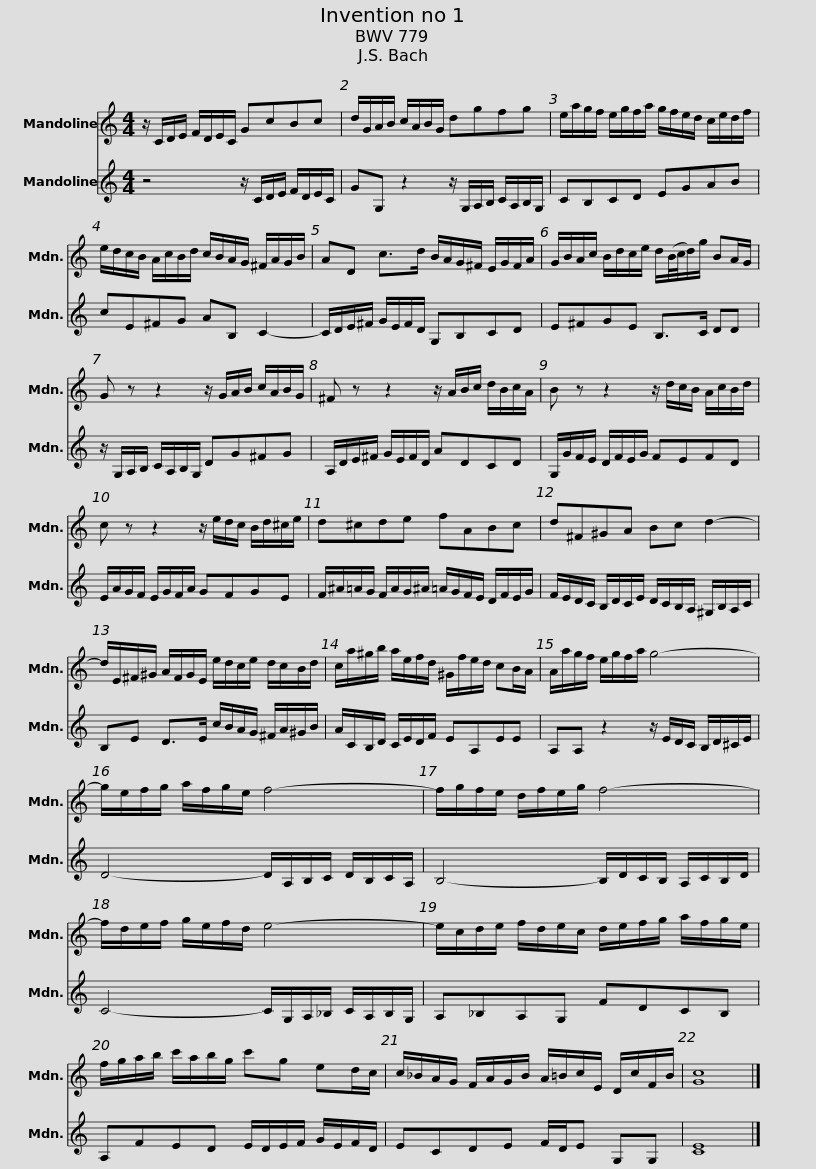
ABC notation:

X:1
%%score 1 2
L:1/8
M:4/4
I:linebreak $
K:C
V:1 treble
V:2 treble
V:1
 z/ C/D/E/ F/D/E/C/ GcBc | d/G/A/B/ c/A/B/G/ dgfg |$ e/a/g/f/ e/g/f/a/ g/f/e/d/ c/e/d/f/ | e/d/c/B/ A/c/B/d/ c/B/A/G/ ^F/A/G/B/ | AD c>d B/A/G/^F/ E/G/F/A/ |$ %5
 G/B/A/c/ B/d/c/e/ d/(B/4c/4d/)g/ BA/G/ | G z z2 z/ G/A/B/ c/A/B/G/ |$ ^F z z2 z/ A/B/c/ d/B/c/A/ | B z z2 z/ d/c/B/ A/c/B/d/ | c z z2 z/ e/d/c/ B/d/^c/e/ |$ %10
 d^cde fABc | d^F^GA Bc d2- |$ d/E/^F/^G/ A/F/G/E/ e/d/c/e/ d/c/B/d/ | c/a/^g/b/ a/e/f/d/ ^G/f/e/d/ cB/A/ |$ A/a/g/f/ e/g/f/a/ g4- | %15
 g/e/f/g/ a/f/g/e/ f4- |$ f/g/f/e/ d/f/e/g/ f4- | f/d/e/f/ g/e/f/d/ e4- |$ e/c/d/e/ f/d/e/c/ d/e/f/g/ a/f/g/e/ | f/g/a/b/ c'/a/b/g/ c'g ed/c/ |$ %20
 c/_B/A/G/ F/A/G/B/ A/=B/c/E/ D/c/F/B/ | [Gc]8 |] %22
V:2
 z4 z/ C/D/E/ F/D/E/C/ | GG, z2 z/ G,/A,/B,/ C/A,/B,/G,/ |$ CB,CD EGAB | cE^FG AB, C2- | C/D/E/^F/ G/E/F/D/ G,B,CD |$ %5
 E^FGE B,>C DD | z/ G,/A,/B,/ C/A,/B,/G,/ DG^FG |$ A,/D/E/^F/ G/E/F/D/ ADCD | G,/G/F/E/ D/F/E/G/ FEFD | E/A/G/F/ E/G/F/A/ GFGE |$ %10
 F/^A/=A/G/ F/A/G/^A/ =A/G/F/E/ D/F/E/G/ | F/E/D/C/ B,/D/C/E/ D/C/B,/A,/ ^G,/B,/A,/C/ |$ B,E D>E c/B/A/G/ ^F/A/^G/B/ | A/C/B,/D/ C/E/D/F/ EA,EE |$ A,A, z2 z/ E/D/C/ B,/D/^C/E/ | %15
 D4- D/A,/B,/C/ D/B,/C/A,/ |$ B,4- B,/D/C/B,/ A,/C/B,/D/ | C4- C/G,/A,/_B,/ C/A,/B,/G,/ |$ A,_B,A,G, FDCB, | A,FED E/D/E/F/ G/E/F/D/ |$ %20
 ECDE F/D/E G,G, | [CE]8 |] %22
